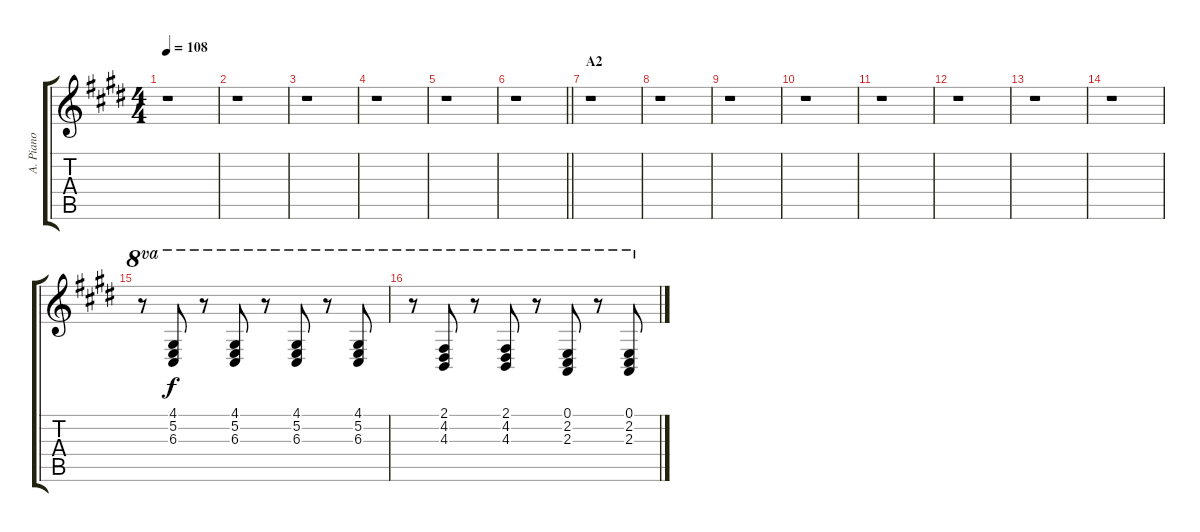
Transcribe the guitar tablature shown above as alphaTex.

\track ("A. Piano" "A. Piano") {instrument acousticgrandpiano}
\staff {score tabs}
\tuning (E4 B3 G3 D3 A2 E2) {hide}
\ts (4 4)
\tempo 108
\clef g2
\ks e
r.1{dy f} |
r.1 |
r.1 |
r.1 |
r.1 |
\barLineRight lightlight
r.1 |
\section ("" "A2")
r.1 |
r.1 |
r.1 |
r.1 |
r.1 |
r.1 |
r.1 |
r.1 |
r.8{ot 8va} (4.1 5.2 6.3).8{ot 8va} r.8{ot 8va} (4.1 5.2 6.3).8{ot 8va} r.8{ot 8va} (4.1 5.2 6.3).8{ot 8va} r.8{ot 8va} (4.1 5.2 6.3).8{ot 8va} |
r.8{ot 8va} (2.1 4.2 4.3).8{ot 8va} r.8{ot 8va} (2.1 4.2 4.3).8{ot 8va} r.8{ot 8va} (0.1 2.2 2.3).8{ot 8va} r.8{ot 8va} (0.1 2.2 2.3).8{ot 8va}
